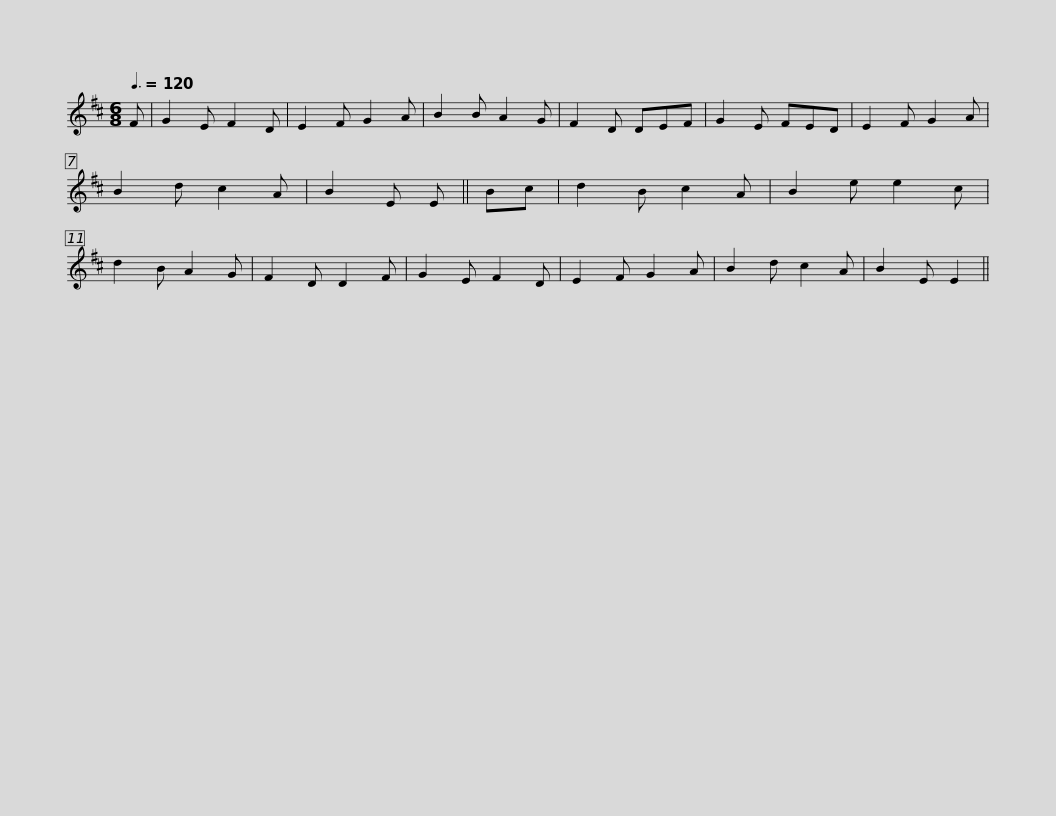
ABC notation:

X:1
L:1/8
Q:3/8=120
M:6/8
I:linebreak $
K:D
V:1 treble
V:1
 F | G2 E F2 D | E2 F G2 A | B2 B A2 G | F2 D DEF | %5
 G2 E FED | E2 F G2 A | B2 d c2 A | B2 E E ||$ Bc | %10
 d2 B c2 A | B2 e e2 c | d2 B A2 G | F2 D D2 F | G2 E F2 D | %15
 E2 F G2 A | B2 d c2 A | B2 E E2 || %18
